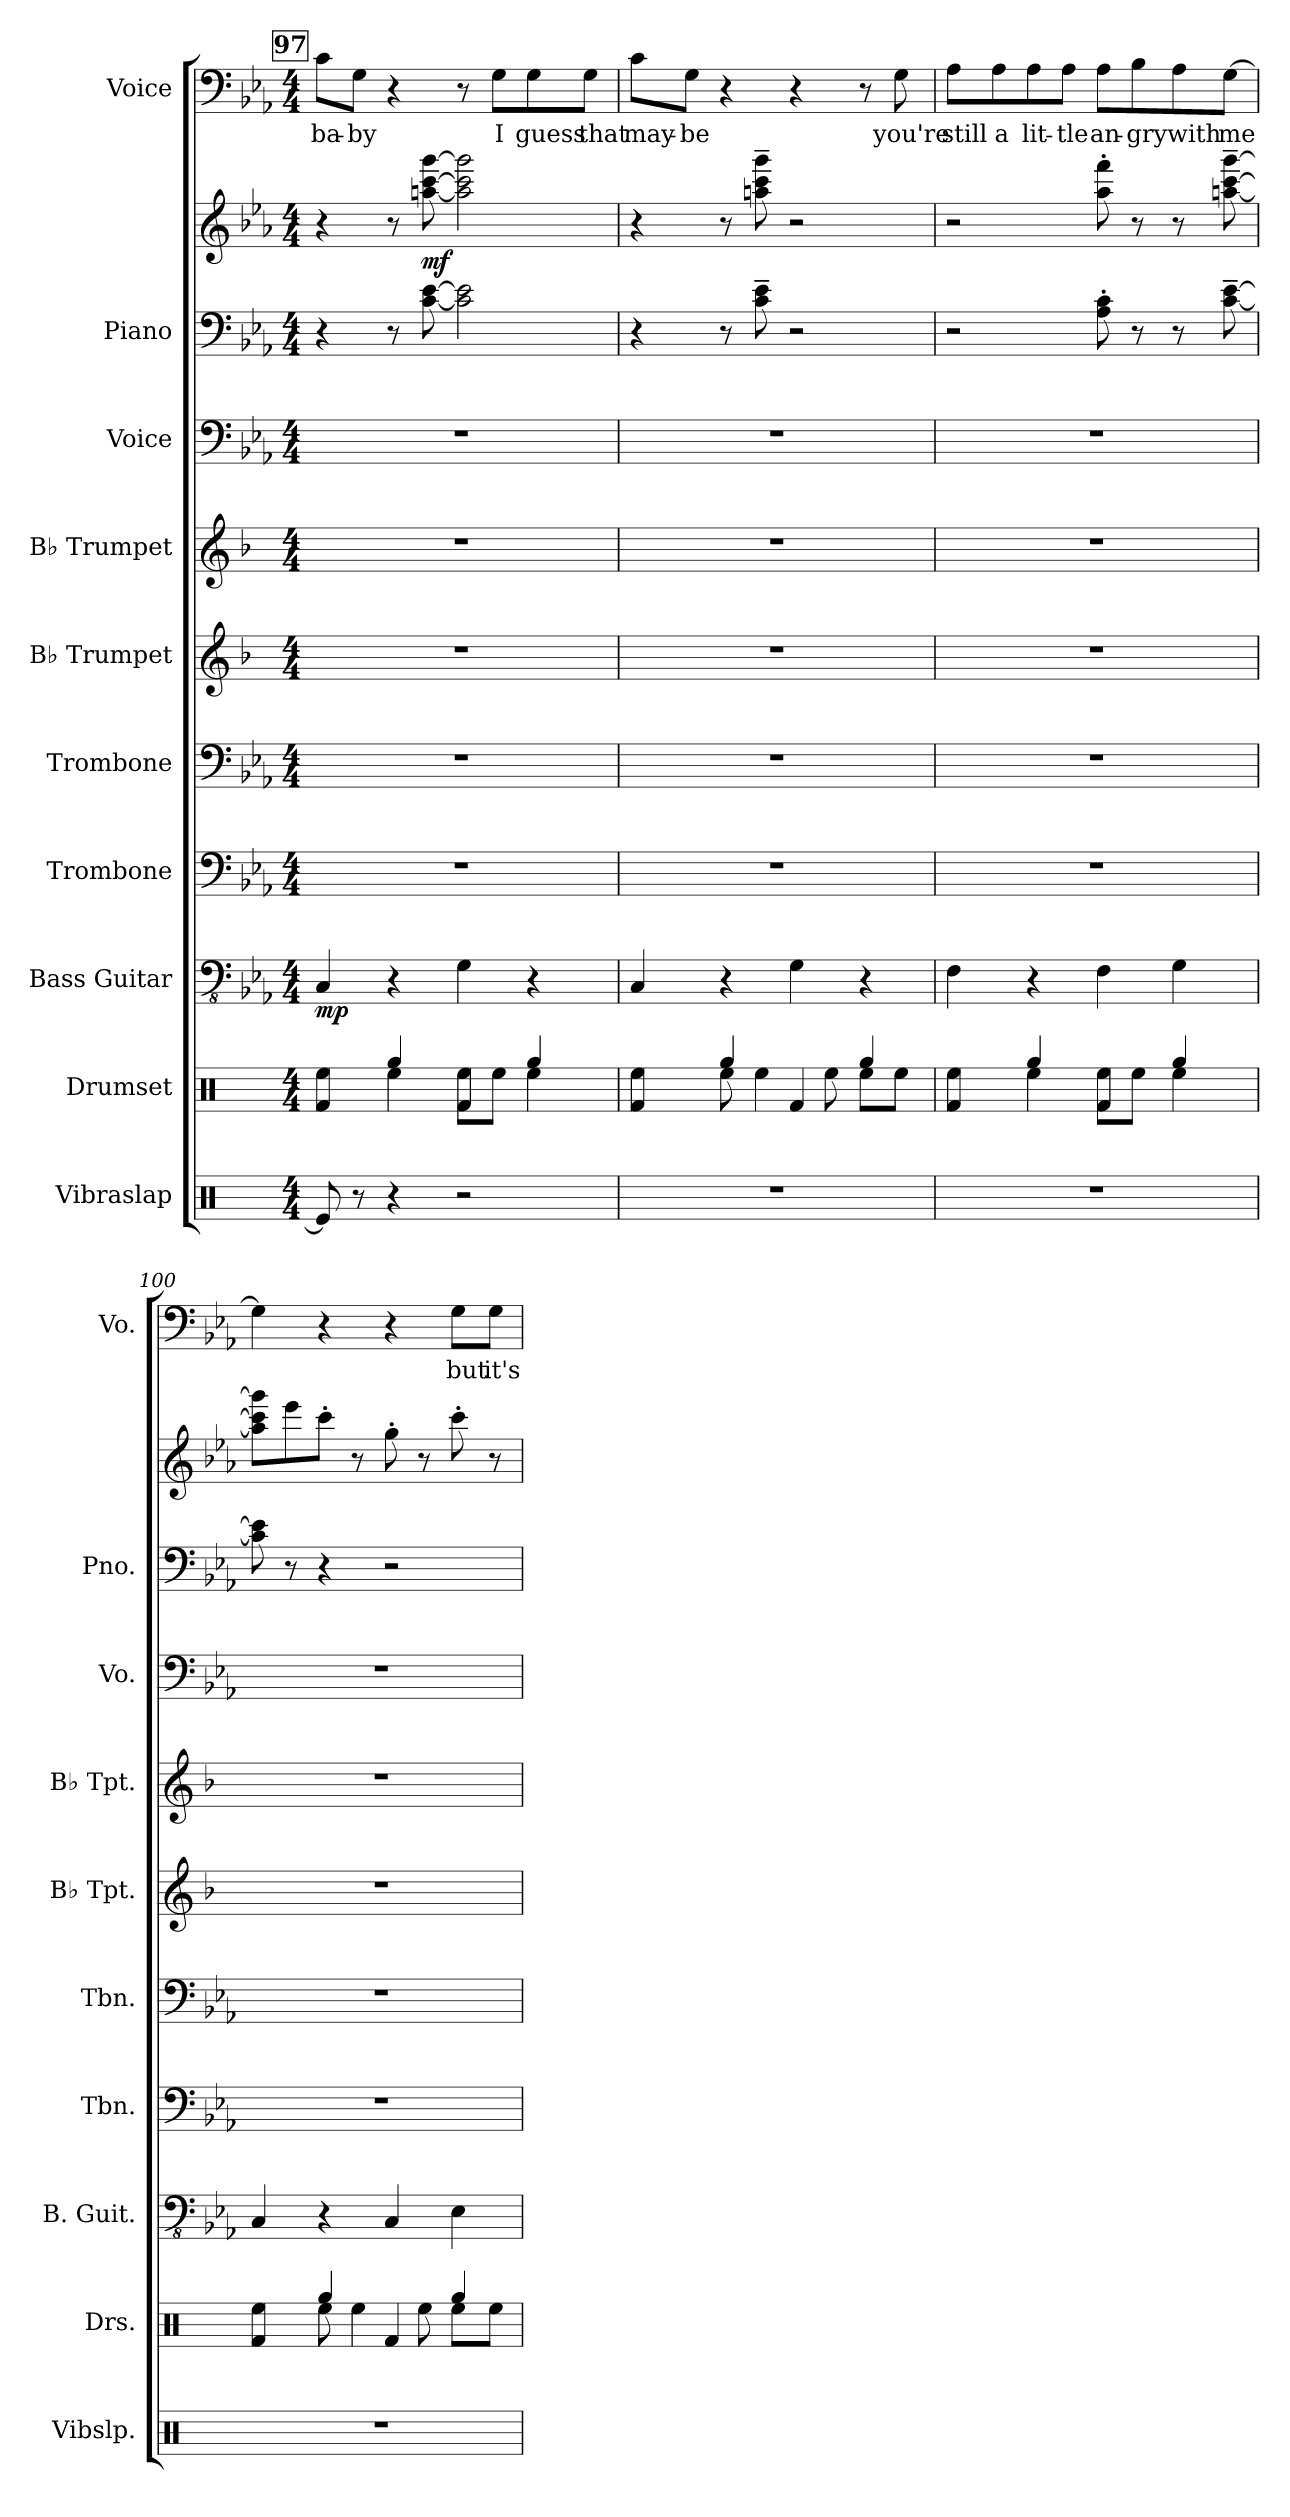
**kern	**kern	**kern	**dynam	**kern	**kern	**kern	**kern	**kern	**kern	**kern	**dynam	**kern	**text
*part10	*part9	*part8	*part8	*part7	*part6	*part5	*part4	*part3	*part2	*part2	*part2	*part1	*part1
*staff11	*staff10	*staff9	*staff9	*staff8	*staff7	*staff6	*staff5	*staff4	*staff3	*staff2	*staff2/3	*staff1	*staff1
*I"Vibraslap	*I"Drumset	*I"Bass Guitar	*	*I"Trombone	*I"Trombone	*I"B♭ Trumpet	*I"B♭ Trumpet	*I"Voice	*I"Piano	*	*	*I"Voice	*
*I'Vibslp.	*I'Drs.	*I'B. Guit.	*	*I'Tbn.	*I'Tbn.	*I'B♭ Tpt.	*I'B♭ Tpt.	*I'Vo.	*I'Pno.	*	*	*I'Vo.	*
!!LO:PB:g=z
*clefX	*clefX	*clefFv4	*	*clefF4	*clefF4	*clefG2	*clefG2	*clefF4	*clefF4	*clefG2	*	*clefF4	*
*	*	*	*	*	*	*ITrd1c2	*ITrd1c2	*	*	*	*	*	*
*k[]	*k[]	*k[b-e-a-]	*	*k[b-e-a-]	*k[b-e-a-]	*k[b-e-a-]	*k[b-e-a-]	*k[b-e-a-]	*k[b-e-a-]	*k[b-e-a-]	*	*k[b-e-a-]	*
*M4/4	*M4/4	*M4/4	*	*M4/4	*M4/4	*M4/4	*M4/4	*M4/4	*M4/4	*M4/4	*	*M4/4	*
!!LO:REH:place=s1:a:B:fs=14:t=97
=97	=97	=97	=97	=97	=97	=97	=97	=97	=97	=97	=97	=97	=97
*	*^	*	*	*	*	*	*	*	*	*	*	*	*
!	!	!	!	!LO:DY:b	!	!	!	!	!	!	!	!	!	!LO:LY:b
8Re/]	4Rf/	4Ree\	4CC/	mp	1r	1r	1r	1r	1r	4r	4r	.	8c\L	ba-
!	!	!	!	!	!	!	!	!	!	!	!	!	!	!LO:LY:b
8r	.	.	.	.	.	.	.	.	.	.	.	.	8G\J	-by
4r	4Rgg/	4Ree\	4r	.	.	.	.	.	.	8r	8r	.	4r	.
!	!	!	!	!	!	!	!	!	!	!	!	!LO:DY:b	!	!
.	.	.	.	.	.	.	.	.	.	[8c\ [8e-\	[8aan\ [8ccc\ [8ggg\	mf	.	.
2r	4Rf/	8Ree\L	4GG\	.	.	.	.	.	.	2c\] 2e-\]	2aa\] 2ccc\] 2ggg\]	.	8r	.
!	!	!	!	!	!	!	!	!	!	!	!	!	!	!LO:LY:b
.	.	8Ree\J	.	.	.	.	.	.	.	.	.	.	8G\L	I
!	!	!	!	!	!	!	!	!	!	!	!	!	!	!LO:LY:b
.	4Rgg/	4Ree\	4r	.	.	.	.	.	.	.	.	.	8G\	guess
!	!	!	!	!	!	!	!	!	!	!	!	!	!	!LO:LY:b
.	.	.	.	.	.	.	.	.	.	.	.	.	8G\J	that
=98	=98	=98	=98	=98	=98	=98	=98	=98	=98	=98	=98	=98	=98	=98
!	!	!	!	!	!	!	!	!	!	!	!	!	!	!LO:LY:b
1r	4Rf/	4Ree\	4CC/	.	1r	1r	1r	1r	1r	4r	4r	.	8c\L	may-
!	!	!	!	!	!	!	!	!	!	!	!	!	!	!LO:LY:b
.	.	.	.	.	.	.	.	.	.	.	.	.	8G\J	-be
.	4Rgg/	8Ree\	4r	.	.	.	.	.	.	8r	8r	.	4r	.
.	.	4Ree\	.	.	.	.	.	.	.	8c\~ 8e-\~	8aan\~ 8ccc\~ 8ggg\~	.	.	.
.	4Rf/	.	4GG\	.	.	.	.	.	.	2r	2r	.	4r	.
.	.	8Ree\	.	.	.	.	.	.	.	.	.	.	.	.
.	4Rgg/	8Ree\L	4r	.	.	.	.	.	.	.	.	.	8r	.
!	!	!	!	!	!	!	!	!	!	!	!	!	!	!LO:LY:b
.	.	8Ree\J	.	.	.	.	.	.	.	.	.	.	8G\	you're
=99	=99	=99	=99	=99	=99	=99	=99	=99	=99	=99	=99	=99	=99	=99
!	!	!	!	!	!	!	!	!	!	!	!	!	!	!LO:LY:b
1r	4Rf/	4Ree\	4FF\	.	1r	1r	1r	1r	1r	2r	2r	.	8A-\L	still
!	!	!	!	!	!	!	!	!	!	!	!	!	!	!LO:LY:b
.	.	.	.	.	.	.	.	.	.	.	.	.	8A-\	a
!	!	!	!	!	!	!	!	!	!	!	!	!	!	!LO:LY:b
.	4Rgg/	4Ree\	4r	.	.	.	.	.	.	.	.	.	8A-\	lit-
!	!	!	!	!	!	!	!	!	!	!	!	!	!	!LO:LY:b
.	.	.	.	.	.	.	.	.	.	.	.	.	8A-\J	-tle
!	!	!	!	!	!	!	!	!	!	!	!	!	!	!LO:LY:b
.	4Rf/	8Ree\L	4FF\	.	.	.	.	.	.	8A-\' 8c\'	8aa-\' 8fff\'	.	8A-\L	an-
!	!	!	!	!	!	!	!	!	!	!	!	!	!	!LO:LY:b
.	.	8Ree\J	.	.	.	.	.	.	.	8r	8r	.	8B-\	-gry
!	!	!	!	!	!	!	!	!	!	!	!	!	!	!LO:LY:b
.	4Rgg/	4Ree\	4GG\	.	.	.	.	.	.	8r	8r	.	8A-\	with
!	!	!	!	!	!	!	!	!	!	!	!	!	!	!LO:LY:b
.	.	.	.	.	.	.	.	.	.	[8c\~ [8e-\~	[8aan\~ [8ccc\~ [8ggg\~	.	[8G\J	me
!!LO:PB:g=z
=100	=100	=100	=100	=100	=100	=100	=100	=100	=100	=100	=100	=100	=100	=100
1r	4Rf/	4Ree\	4CC/	.	1r	1r	1r	1r	1r	8c\] 8e-\]	8aa\] 8ccc\] 8ggg\]L	.	4G\]	.
.	.	.	.	.	.	.	.	.	.	8r	8eee-\	.	.	.
.	4Rgg/	8Ree\	4r	.	.	.	.	.	.	4r	8ccc'\J	.	4r	.
.	.	4Ree\	.	.	.	.	.	.	.	.	8r	.	.	.
.	4Rf/	.	4CC/	.	.	.	.	.	.	2r	8gg'\	.	4r	.
.	.	8Ree\	.	.	.	.	.	.	.	.	8r	.	.	.
!	!	!	!	!	!	!	!	!	!	!	!	!	!	!LO:LY:b
.	4Rgg/	8Ree\L	4EE-\	.	.	.	.	.	.	.	8ccc'\	.	8G\L	but
!	!	!	!	!	!	!	!	!	!	!	!	!	!	!LO:LY:b
.	.	8Ree\J	.	.	.	.	.	.	.	.	8r	.	8G\J	it's
*	*v	*v	*	*	*	*	*	*	*	*	*	*	*	*
=	=	=	=	=	=	=	=	=	=	=	=	=	=
*-	*-	*-	*-	*-	*-	*-	*-	*-	*-	*-	*-	*-	*-
